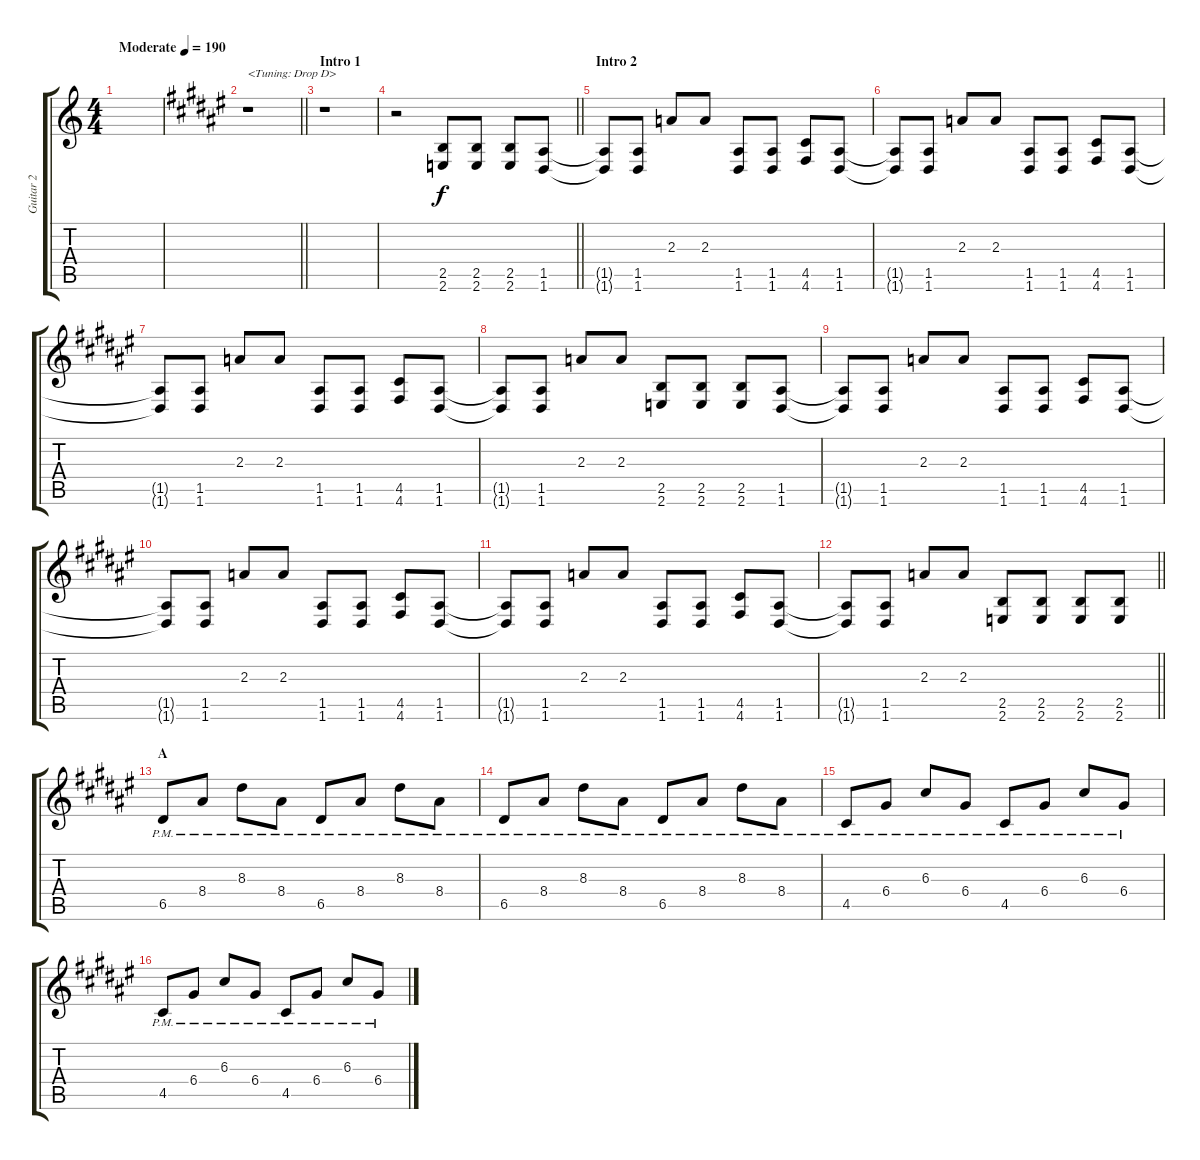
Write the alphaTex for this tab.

\track ("Guitar 2" "Guitar 2") {instrument overdrivenguitar}
\staff {score tabs}
\tuning (E4 B3 G3 D3 A2 D2) {hide}
\ts (4 4)
\tempo (190 "Moderate")
\clef g2
\ks c
|
\barLineRight lightlight
\ks f#
r.1{txt "<Tuning: Drop D>"} |
\section ("" "Intro 1")
r.1 |
\barLineRight lightlight
r.2 (2.5 2.6).8 (2.5 2.6).8 (2.5 2.6).8 (1.5 1.6).8 |
\section ("" "Intro 2")
(1.5{t} 1.6{t}).8 (1.5 1.6).8 2.3.8 2.3.8 (1.5 1.6).8 (1.5 1.6).8 (4.5 4.6).8 (1.5 1.6).8 |
(1.5{t} 1.6{t}).8 (1.5 1.6).8 2.3.8 2.3.8 (1.5 1.6).8 (1.5 1.6).8 (4.5 4.6).8 (1.5 1.6).8 |
(1.5{t} 1.6{t}).8 (1.5 1.6).8 2.3.8 2.3.8 (1.5 1.6).8 (1.5 1.6).8 (4.5 4.6).8 (1.5 1.6).8 |
(1.5{t} 1.6{t}).8 (1.5 1.6).8 2.3.8 2.3.8 (2.5 2.6).8 (2.5 2.6).8 (2.5 2.6).8 (1.5 1.6).8 |
(1.5{t} 1.6{t}).8 (1.5 1.6).8 2.3.8 2.3.8 (1.5 1.6).8 (1.5 1.6).8 (4.5 4.6).8 (1.5 1.6).8 |
(1.5{t} 1.6{t}).8 (1.5 1.6).8 2.3.8 2.3.8 (1.5 1.6).8 (1.5 1.6).8 (4.5 4.6).8 (1.5 1.6).8 |
(1.5{t} 1.6{t}).8 (1.5 1.6).8 2.3.8 2.3.8 (1.5 1.6).8 (1.5 1.6).8 (4.5 4.6).8 (1.5 1.6).8 |
\barLineRight lightlight
(1.5{t} 1.6{t}).8 (1.5 1.6).8 2.3.8 2.3.8 (2.5 2.6).8 (2.5 2.6).8 (2.5 2.6).8 (2.5 2.6).8 |
\section ("" "A")
6.5{pm}.8 8.4{pm}.8 8.3{pm}.8 8.4{pm}.8 6.5{pm}.8 8.4{pm}.8 8.3{pm}.8 8.4{pm}.8 |
6.5{pm}.8 8.4{pm}.8 8.3{pm}.8 8.4{pm}.8 6.5{pm}.8 8.4{pm}.8 8.3{pm}.8 8.4{pm}.8 |
4.5{pm}.8 6.4{pm}.8 6.3{pm}.8 6.4{pm}.8 4.5{pm}.8 6.4{pm}.8 6.3{pm}.8 6.4{pm}.8 |
4.5{pm}.8 6.4{pm}.8 6.3{pm}.8 6.4{pm}.8 4.5{pm}.8 6.4{pm}.8 6.3{pm}.8 6.4{pm}.8
